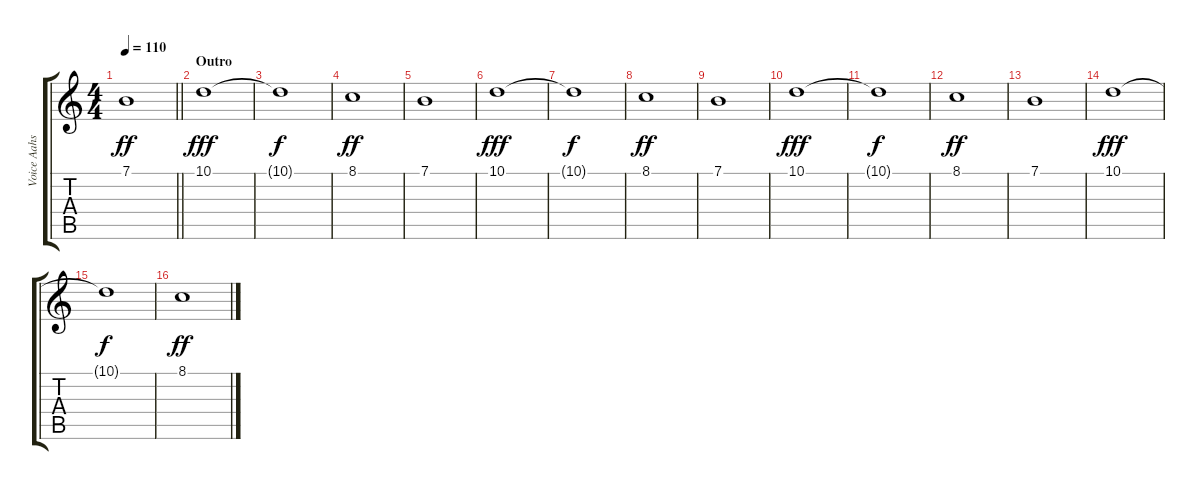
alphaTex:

\track ("Voice Aahs" "Voice Aahs") {instrument choiraahs}
\staff {score tabs}
\tuning (E4 B3 G3 D3 A2 E2) {hide}
\ts (4 4)
\tempo 110
\clef g2
\barLineRight lightlight
\ks c
7.1.1{dy ff} |
\section ("" "Outro")
10.1.1{dy fff} |
10.1{t}.1{dy f} |
8.1.1{dy ff} |
7.1.1 |
10.1.1{dy fff} |
10.1{t}.1{dy f} |
8.1.1{dy ff} |
7.1.1 |
10.1.1{dy fff} |
10.1{t}.1{dy f} |
8.1.1{dy ff} |
7.1.1 |
10.1.1{dy fff} |
10.1{t}.1{dy f} |
8.1.1{dy ff}
